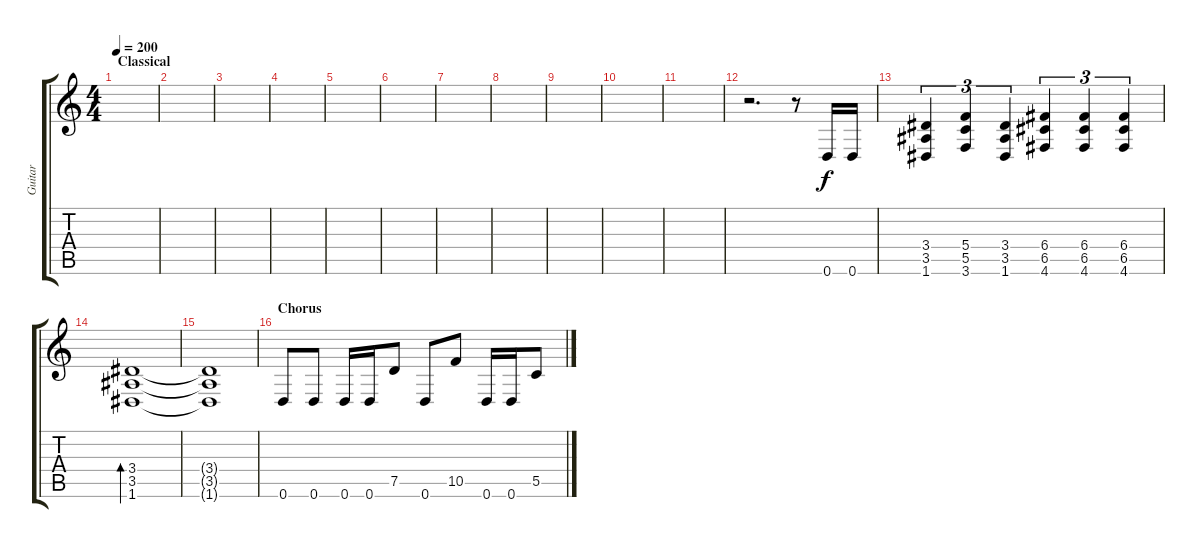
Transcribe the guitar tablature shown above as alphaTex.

\track ("Guitar " "Guitar ") {instrument distortionguitar}
\staff {score tabs}
\tuning (D4 A3 F3 C3 G2 D2) {hide}
\ts (4 4)
\section ("" "Classical")
\tempo 200
\clef g2
\ks c
|
|
|
|
|
|
|
|
|
|
|
r.2{d} r.8 0.6.16 0.6.16 |
(3.4 3.5 1.6).4{tu (3 2)} (5.4 5.5 3.6).4{tu (3 2)} (3.4 3.5 1.6).4{tu (3 2)} (6.4 6.5 4.6).4{tu (3 2)} (6.4 6.5 4.6).4{tu (3 2)} (6.4 6.5 4.6).4{tu (3 2)} |
(3.4 3.5 1.6).1{bd 480} |
(3.4{t} 3.5{t} 1.6{t}).1 |
\section ("" "Chorus")
0.6.8 0.6.8 0.6.16 0.6.16 7.5.8 0.6.8 10.5.8 0.6.16 0.6.16 5.5.8
